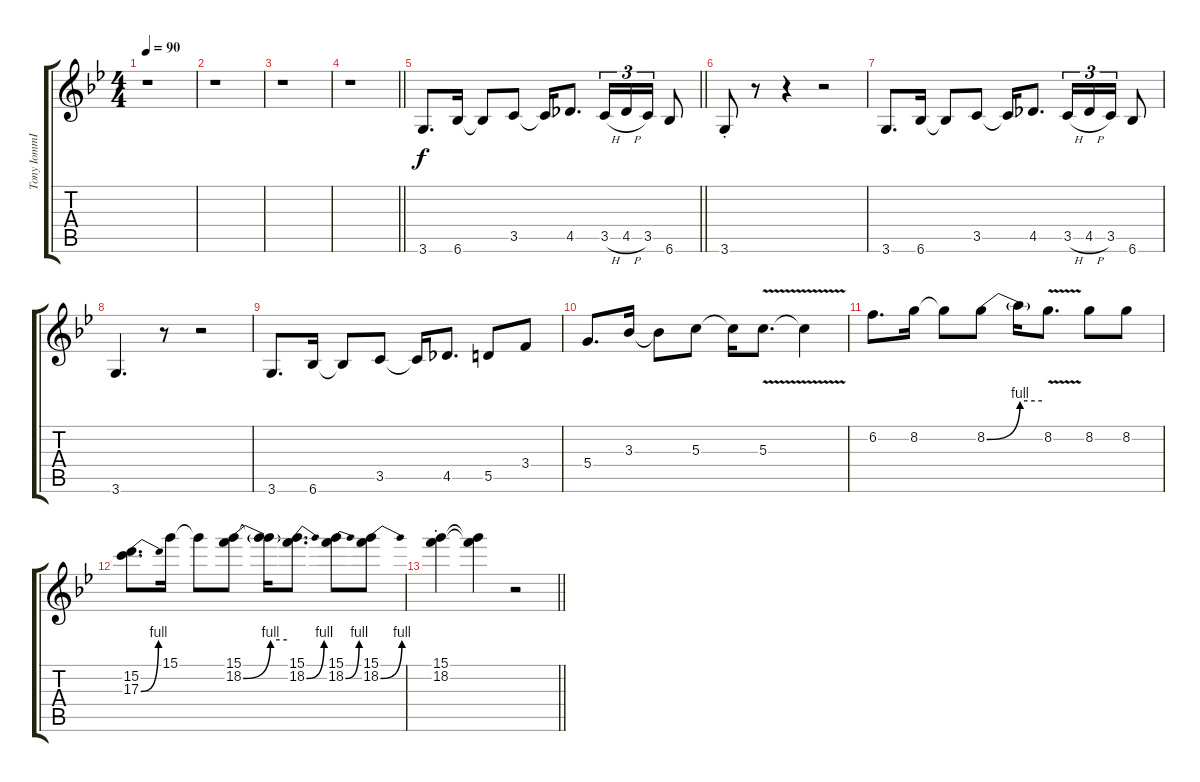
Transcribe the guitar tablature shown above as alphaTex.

\track ("Tony IommI Lead" "Tony IommI") {instrument distortionguitar}
\staff {score tabs}
\tuning (E4 B3 G3 D3 A2 E2) {hide}
\ts (4 4)
\tempo 90
\clef g2
\ks bb
r.1{dy f} |
r.1 |
r.1 |
\barLineRight lightlight
r.1 |
\barLineRight lightlight
3.6.8{d} 6.6.16 6.6{t}.8 3.5.8 3.5{t}.16 4.5.8{d} 3.5{h}.16{tu (3 2)} 4.5{h}.16{tu (3 2)} 3.5.16{tu (3 2)} 6.6.8 |
3.6{st}.8 r.8 r.4 r.2 |
3.6.8{d} 6.6.16 6.6{t}.8 3.5.8 3.5{t}.16 4.5.8{d} 3.5{h}.16{tu (3 2)} 4.5{h}.16{tu (3 2)} 3.5.16{tu (3 2)} 6.6.8 |
3.6.4{d} r.8 r.2 |
3.6.8{d} 6.6.16 6.6{t}.8 3.5.8 3.5{t}.16 4.5.8{d} 5.5.8 3.4.8 |
5.4.8{d} 3.3.16 3.3{t}.8 5.3.8 5.3{t}.16 5.3{v}.8{d} 5.3{v t}.4 |
6.2.8{d} 8.2.16 8.2{t}.8 8.2{be (bend 0 0 60 4)}.8 8.2{be (hold 0 4 60 4) t}.16 8.2{v}.8{d} 8.2.8 8.2.8 |
(15.2 17.3{be (bend 0 0 60 4)}).8{d} 15.1.16 15.1{t}.8 (15.1 18.2{be (bend 0 0 60 4)}).8 (15.1{t} 18.2{be (hold 0 4 60 4) t}).16 (15.1 18.2{be (bend 0 0 60 4)}).8{d} (15.1 18.2{be (bend 0 0 60 4)}).8 (15.1 18.2{be (bend 0 0 60 4)}).8 |
\barLineRight lightlight
(15.1{st} 18.2{st}).4 (15.1{t} 18.2{t}).4 r.2
